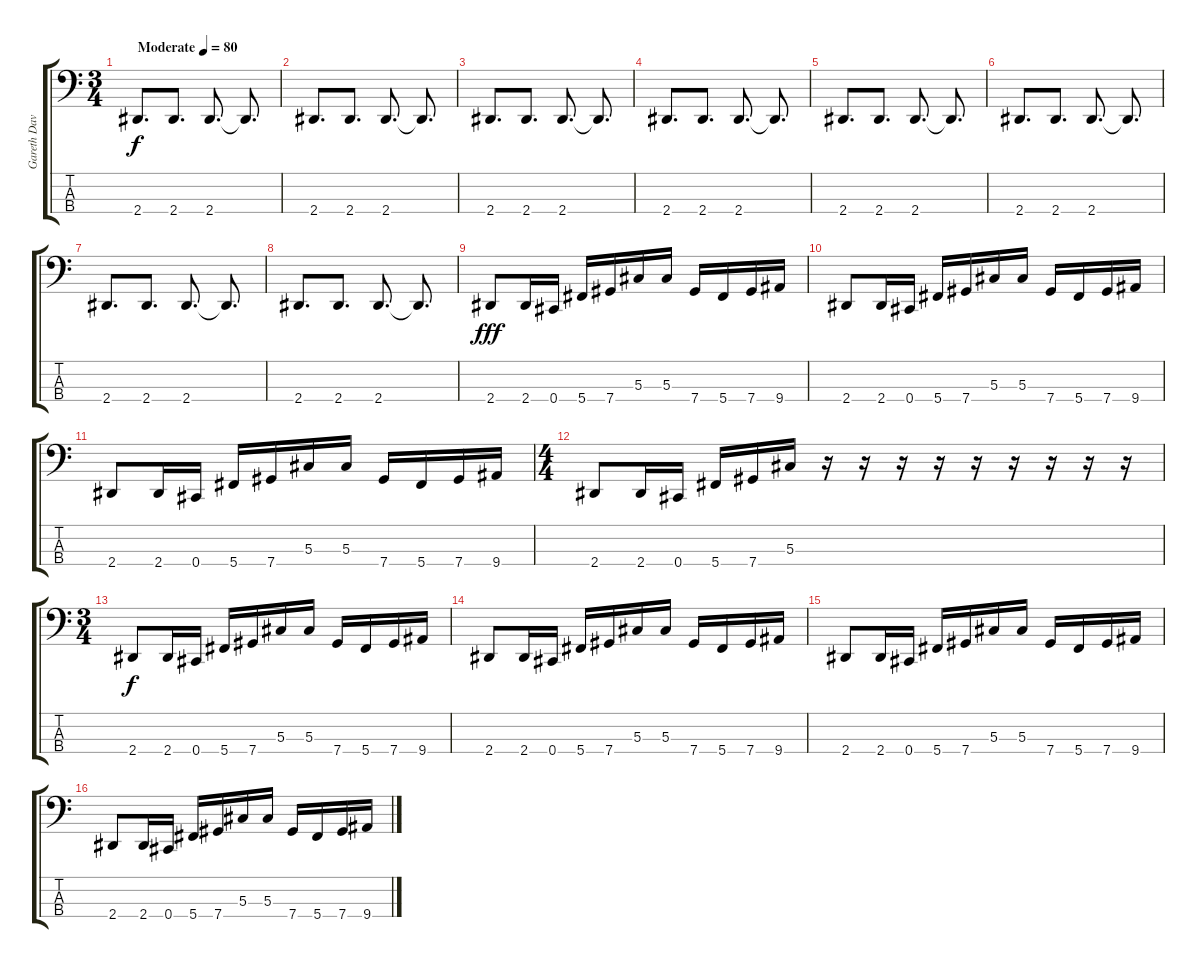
\track ("Gareth Davis" "Gareth Dav") {instrument electricbassfinger}
\staff {score tabs}
\tuning (Gb2 Db2 Ab1 Db1) {hide}
\ts (3 4)
\tempo (80 "Moderate")
\clef f4
\ks c
2.4.8{d dy f instrument electricbassfinger} 2.4.8{d} 2.4.8{d} 2.4{t}.8{d} |
2.4.8{d} 2.4.8{d} 2.4.8{d} 2.4{t}.8{d} |
2.4.8{d} 2.4.8{d} 2.4.8{d} 2.4{t}.8{d} |
2.4.8{d} 2.4.8{d} 2.4.8{d} 2.4{t}.8{d} |
2.4.8{d} 2.4.8{d} 2.4.8{d} 2.4{t}.8{d} |
2.4.8{d} 2.4.8{d} 2.4.8{d} 2.4{t}.8{d} |
2.4.8{d} 2.4.8{d} 2.4.8{d} 2.4{t}.8{d} |
2.4.8{d} 2.4.8{d} 2.4.8{d} 2.4{t}.8{d} |
2.4.8{dy fff} 2.4.16 0.4.16 5.4.16 7.4.16 5.3.16 5.3.16 7.4.16 5.4.16 7.4.16 9.4.16 |
2.4.8 2.4.16 0.4.16 5.4.16 7.4.16 5.3.16 5.3.16 7.4.16 5.4.16 7.4.16 9.4.16 |
2.4.8 2.4.16 0.4.16 5.4.16 7.4.16 5.3.16 5.3.16 7.4.16 5.4.16 7.4.16 9.4.16 |
\ts (4 4)
2.4.8 2.4.16 0.4.16 5.4.16 7.4.16 5.3.16 r.16 r.16 r.16 r.16 r.16 r.16 r.16 r.16 r.16 |
\ts (3 4)
2.4.8{dy f} 2.4.16 0.4.16 5.4.16 7.4.16 5.3.16 5.3.16 7.4.16 5.4.16 7.4.16 9.4.16 |
2.4.8 2.4.16 0.4.16 5.4.16 7.4.16 5.3.16 5.3.16 7.4.16 5.4.16 7.4.16 9.4.16 |
2.4.8 2.4.16 0.4.16 5.4.16 7.4.16 5.3.16 5.3.16 7.4.16 5.4.16 7.4.16 9.4.16 |
2.4.8 2.4.16 0.4.16 5.4.16 7.4.16 5.3.16 5.3.16 7.4.16 5.4.16 7.4.16 9.4.16
